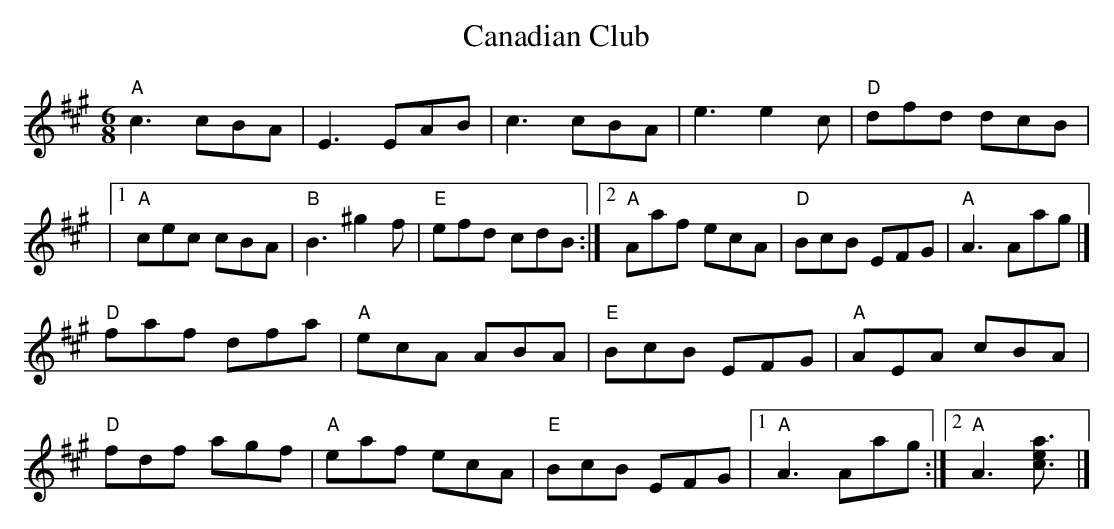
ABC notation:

X:1
T:Canadian Club
M:6/8
L:1/8
K:A
"A" c3 cBA | E3 EAB | c3 cBA | e3 e2 c |"D" dfd dcB|!
|1 "A" cec cBA |"B"B3 ^g2 f |"E" efd cdB:|2"A"Aaf ecA | "D" BcB EFG | "A" A3 Aag|]!
"D"faf dfa |"A" ecA ABA | "E" BcB EFG |"A" AEA cBA |!
"D" fdf agf | "A" eaf ecA |"E" BcB EFG |1"A"A3 Aag:|2"A"A3 [c3 e93 a3]|]!
